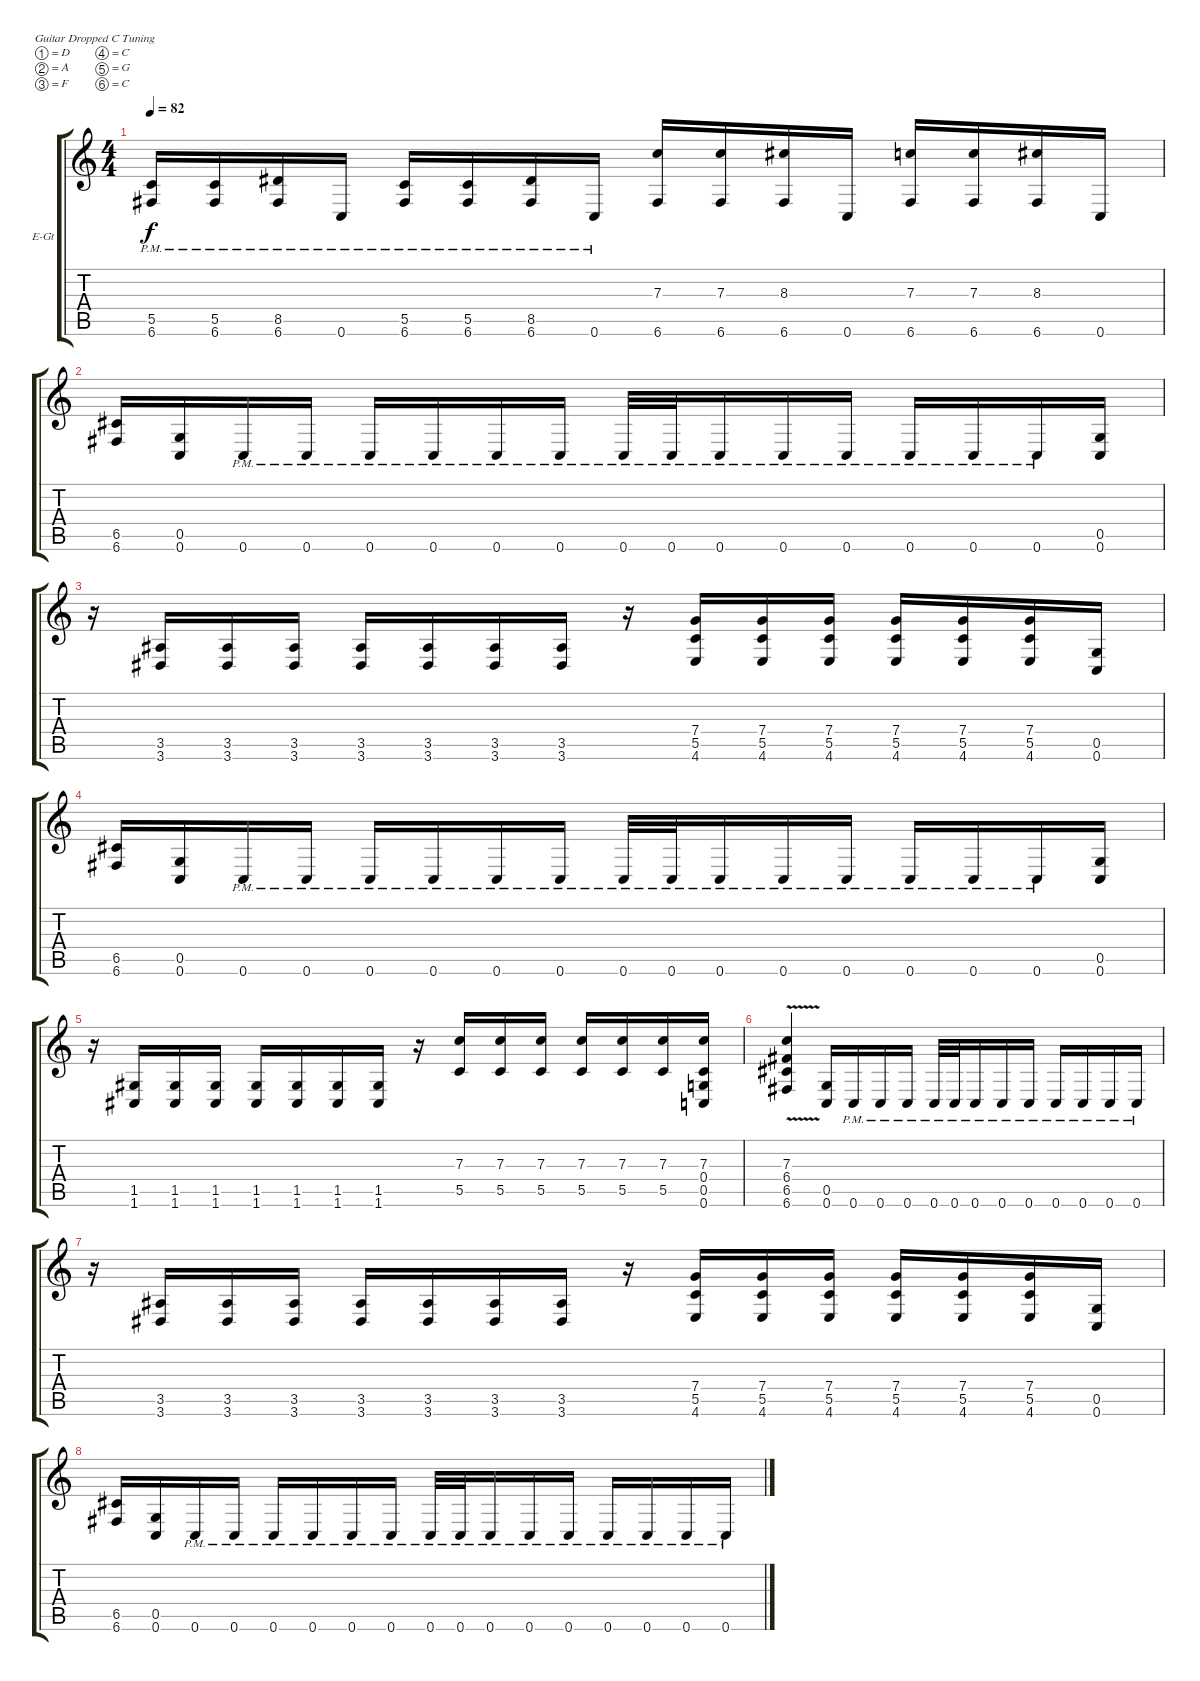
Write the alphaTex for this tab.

\bracketExtendMode groupsimilarinstruments
\firstSystemTrackNameOrientation horizontal
\otherSystemsTrackNameOrientation horizontal
\track ("Kaleb - Rhythm" "E-Gt") {instrument distortionguitar}
\staff {score tabs}
\tuning (D4 A3 F3 C3 G2 C2)
\ts (4 4)
\tempo 82
\clef g2
\ks c
(5.5{pm} 6.6{pm}).16{dy f} (5.5{pm} 6.6{pm}).16 (8.5{pm} 6.6{pm}).16 0.6{pm}.16 (6.6{pm} 5.5{pm}).16 (6.6{pm} 5.5{pm}).16 (6.6{pm} 8.5{pm}).16 0.6{pm}.16 (6.6 7.3).16 (6.6 7.3).16 (6.6 8.3).16 0.6.16 (6.6 7.3).16 (6.6 7.3).16 (6.6 8.3).16 0.6.16 |
(6.6 6.5).16 (0.5 0.6).16 0.6{pm}.16 0.6{pm}.16 0.6{pm}.16 0.6{pm}.16 0.6{pm}.16 0.6{pm}.16 0.6{pm}.32 0.6{pm}.32 0.6{pm}.16 0.6{pm}.16 0.6{pm}.16 0.6{pm}.16 0.6{pm}.16 0.6{pm}.16 (0.6 0.5).16 |
r.16 (3.6 3.5).16 (3.5 3.6).16 (3.6 3.5).16 (3.5 3.6).16 (3.6 3.5).16 (3.5 3.6).16 (3.6 3.5).16 r.16 (4.6 5.5 7.4).16 (4.6 5.5 7.4).16 (4.6 5.5 7.4).16 (4.6 5.5 7.4).16 (4.6 5.5 7.4).16 (4.6 5.5 7.4).16 (0.6 0.5).16 |
(6.6 6.5).16 (0.5 0.6).16 0.6{pm}.16 0.6{pm}.16 0.6{pm}.16 0.6{pm}.16 0.6{pm}.16 0.6{pm}.16 0.6{pm}.32 0.6{pm}.32 0.6{pm}.16 0.6{pm}.16 0.6{pm}.16 0.6{pm}.16 0.6{pm}.16 0.6{pm}.16 (0.6 0.5).16 |
r.16 (1.6 1.5).16 (1.5 1.6).16 (1.6 1.5).16 (1.5 1.6).16 (1.6 1.5).16 (1.5 1.6).16 (1.6 1.5).16 r.16 (5.5 7.3).16 (5.5 7.3).16 (5.5 7.3).16 (5.5 7.3).16 (5.5 7.3).16 (5.5 7.3).16 (0.6 0.5 7.3 0.4).16 |
(6.6{v} 6.5{v} 6.4 7.3).4 (0.6 0.5).16 0.6{pm}.16 0.6{pm}.16 0.6{pm}.16 0.6{pm}.32 0.6{pm}.32 0.6{pm}.16 0.6{pm}.16 0.6{pm}.16 0.6{pm}.16 0.6{pm}.16 0.6{pm}.16 0.6{pm}.16 |
r.16 (3.6 3.5).16 (3.5 3.6).16 (3.6 3.5).16 (3.5 3.6).16 (3.6 3.5).16 (3.5 3.6).16 (3.6 3.5).16 r.16 (4.6 5.5 7.4).16 (4.6 5.5 7.4).16 (4.6 5.5 7.4).16 (4.6 5.5 7.4).16 (4.6 5.5 7.4).16 (4.6 5.5 7.4).16 (0.5 0.6).16 |
(6.6 6.5).16 (0.6 0.5).16 0.6{pm}.16 0.6{pm}.16 0.6{pm}.16 0.6{pm}.16 0.6{pm}.16 0.6{pm}.16 0.6{pm}.32 0.6{pm}.32 0.6{pm}.16 0.6{pm}.16 0.6{pm}.16 0.6{pm}.16 0.6{pm}.16 0.6{pm}.16 0.6{pm}.16
